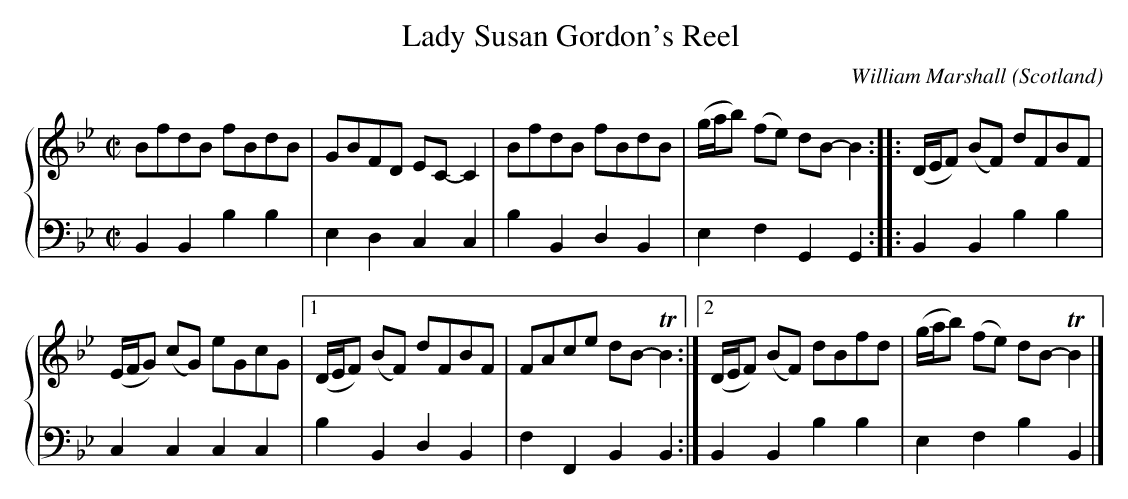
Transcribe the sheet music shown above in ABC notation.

X:1
T:Lady Susan Gordon's Reel
C:William Marshall
M:C|
O:Scotland
K:Bb major
%%staves { 1 2}
BfdB fBdB | GBFD EC-C2 | BfdB fBdB | (g/a/b) (fe) dB-B2 :: \
(D/E/F) (BF) dFBF | ! (E/F/G) (cG) eGcG |1 \
(D/E/F) (BF) dFBF | FAce dB-!trill!B2 :|2 (D/E/F) (BF) dBfd | (g/a/b) (fe) dB-!trill!B2 |]
V:2 clef=bass octave=-2
L:1/4
BBbb | edcc | bBdB | efGG :: \
BBbb | cccc |1 bBdB | fFBB :|2 BBbb | efbB |]
